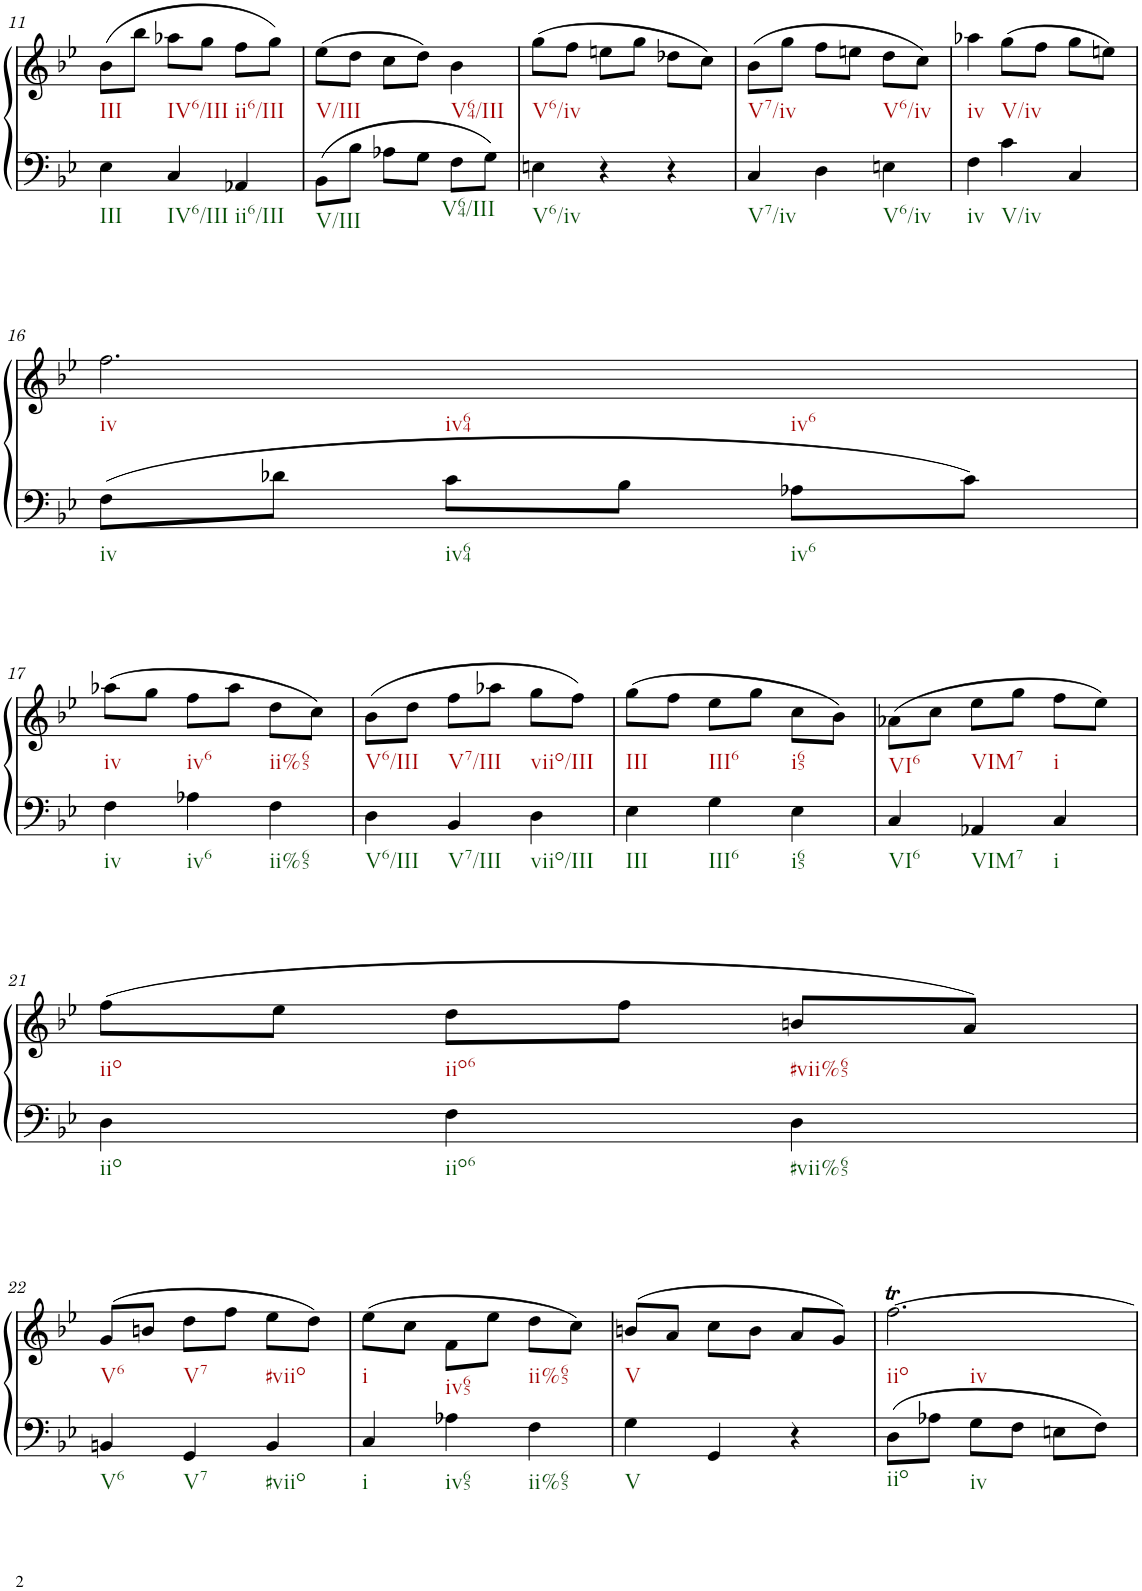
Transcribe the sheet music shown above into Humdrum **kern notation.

**kern	**kern
*part1	*part1
*staff2	*staff1
*I"unbenannt2	*
!!LO:PB:g=z
*clefF4	*clefG2
*k[b-e-]	*k[b-e-]
*M3/4	*M3/4
=11	=11
4E-\	(8b-\L
.	8bb-\J
4C/	8aa-X\L
.	8gg\J
4AA-X/	8ff\L
.	8gg\J)
=12	=12
8BB-\L	(8ee-\L
8B-\J	8dd\J
8A-X\L	8cc\L
8G\J	8dd\J)
8F\L	4b-\
8G\J	.
=13	=13
4En\	(8gg\L
.	8ff\J
4r	8een\L
.	8gg\J
4r	8dd-X\L
.	8cc\J)
=14	=14
4C/	(8b-\L
.	8gg\J
4D\	8ff\L
.	8een\J
4En\	8dd\L
.	8cc\J)
=15	=15
4F\	4aa-X\
4c\	(8gg\L
.	8ff\J
4C/	8gg\L
.	8een\J)
!!LO:LB:g=z
=16	=16
8F\L	2.ff\
8d-X\J	.
8c\L	.
8B-\J	.
8A-X\L	.
8c\J	.
!!LO:LB:g=z
=17	=17
4F\	(8aa-X\L
.	8gg\J
4A-X\	8ff\L
.	8aa-\J
4F\	8dd\L
.	8cc\J)
=18	=18
4D\	(8b-\L
.	8dd\J
4BB-/	8ff\L
.	8aa-X\J
4D\	8gg\L
.	8ff\J)
=19	=19
4E-\	(8gg\L
.	8ff\J
4G\	8ee-\L
.	8gg\J
4E-\	8cc\L
.	8b-\J)
=20	=20
4C/	(8a-X\L
.	8cc\J
4AA-X/	8ee-\L
.	8gg\J
4C/	8ff\L
.	8ee-\J)
!!LO:LB:g=z
=21	=21
4D\	(8ff\L
.	8ee-\J
4F\	8dd\L
.	8ff\J
4D\	8bn/L
.	8a/J)
!!LO:LB:g=z
=22	=22
4BBn/	(8g/L
.	8bn/J
4GG/	8dd\L
.	8ff\J
4BB/	8ee-\L
.	8dd\J)
=23	=23
4C/	(8ee-\L
.	8cc\J
4A-X\	8f\L
.	8ee-\J
4F\	8dd\L
.	8cc\J)
=24	=24
4G\	(8bn/L
.	8a/J
4GG/	8cc\L
.	8b\J
4r	8a/L
.	8g/J)
=25	=25
8D\L	[2.ffT\
8A-X\J	.
8G\L	.
8F\J	.
8En\L	.
8F\J	.
=	=
*-	*-
